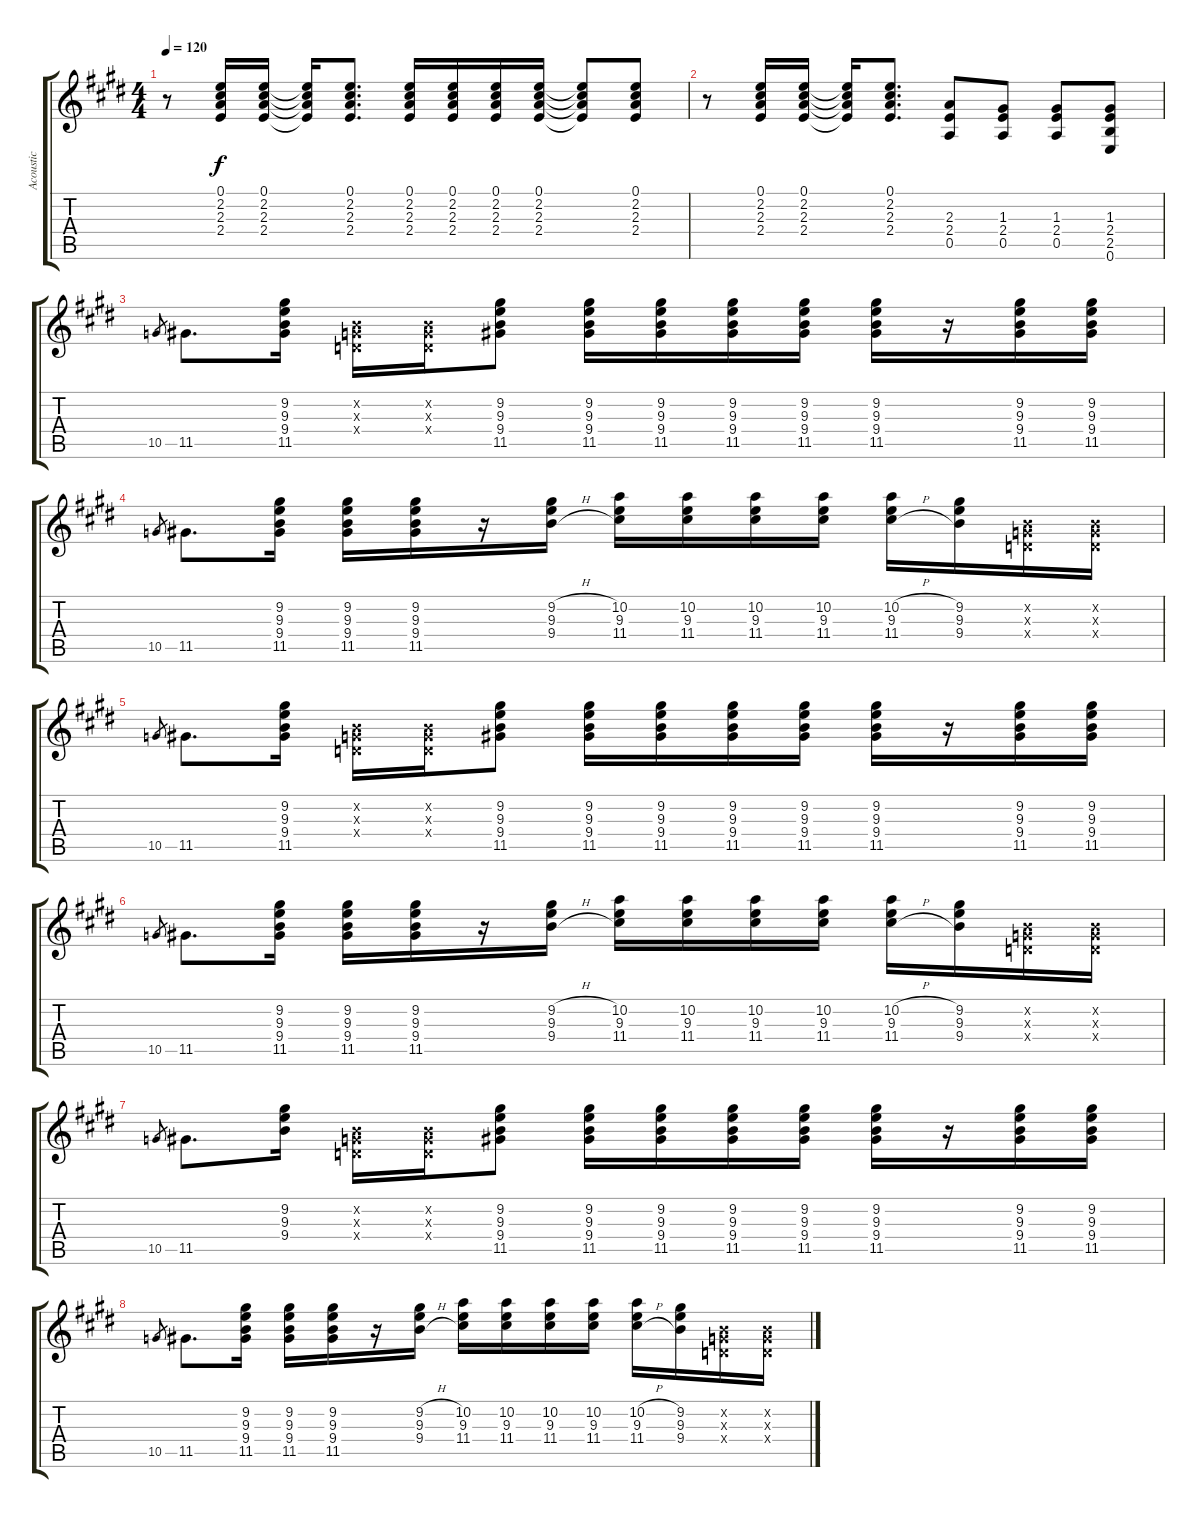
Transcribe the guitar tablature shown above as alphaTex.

\track ("Acoustic" "Acoustic") {instrument acousticguitarsteel}
\staff {score tabs}
\tuning (E4 B3 G3 D3 A2 E2) {hide}
\ts (4 4)
\tempo 120
\clef g2
\ks e
r.8{dy f} (0.1 2.2 2.3 2.4).16 (0.1 2.2 2.3 2.4).16 (0.1{t} 2.2{t} 2.3{t} 2.4{t}).16 (0.1 2.2 2.3 2.4).8{d} (0.1 2.2 2.3 2.4).16 (0.1 2.2 2.3 2.4).16 (0.1 2.2 2.3 2.4).16 (0.1 2.2 2.3 2.4).16 (0.1{t} 2.2{t} 2.3{t} 2.4{t}).8 (0.1 2.2 2.3 2.4).8 |
r.8 (0.1 2.2 2.3 2.4).16 (0.1 2.2 2.3 2.4).16 (0.1{t} 2.2{t} 2.3{t} 2.4{t}).16 (0.1 2.2 2.3 2.4).8{d} (2.3 2.4 0.5).8 (1.3 2.4 0.5).8 (1.3 2.4 0.5).8 (1.3 2.4 2.5 0.6).8 |
10.5.8{gr} 11.5.8{d} (9.2 9.3 9.4 11.5).16 (0.2{x} 0.3{x} 0.4{x}).16 (0.2{x} 0.3{x} 0.4{x}).16 (9.2 9.3 9.4 11.5).8 (9.2 9.3 9.4 11.5).16 (9.2 9.3 9.4 11.5).16 (9.2 9.3 9.4 11.5).16 (9.2 9.3 9.4 11.5).16 (9.2 9.3 9.4 11.5).16 r.16 (9.2 9.3 9.4 11.5).16 (9.2 9.3 9.4 11.5).16 |
10.5.8{gr} 11.5.8{d} (9.2 9.3 9.4 11.5).16 (9.2 9.3 9.4 11.5).16 (9.2 9.3 9.4 11.5).16 r.16 (9.2{h} 9.3{h} 9.4{h}).16 (10.2 9.3 11.4).16 (10.2 9.3 11.4).16 (10.2 9.3 11.4).16 (10.2 9.3 11.4).16 (10.2{h} 9.3{h} 11.4{h}).16 (9.2 9.3 9.4).16 (0.2{x} 0.3{x} 0.4{x}).16 (0.2{x} 0.3{x} 0.4{x}).16 |
10.5.8{gr} 11.5.8{d} (9.2 9.3 9.4 11.5).16 (0.2{x} 0.3{x} 0.4{x}).16 (0.2{x} 0.3{x} 0.4{x}).16 (9.2 9.3 9.4 11.5).8 (9.2 9.3 9.4 11.5).16 (9.2 9.3 9.4 11.5).16 (9.2 9.3 9.4 11.5).16 (9.2 9.3 9.4 11.5).16 (9.2 9.3 9.4 11.5).16 r.16 (9.2 9.3 9.4 11.5).16 (9.2 9.3 9.4 11.5).16 |
10.5.8{gr} 11.5.8{d} (9.2 9.3 9.4 11.5).16 (9.2 9.3 9.4 11.5).16 (9.2 9.3 9.4 11.5).16 r.16 (9.2{h} 9.3{h} 9.4{h}).16 (10.2 9.3 11.4).16 (10.2 9.3 11.4).16 (10.2 9.3 11.4).16 (10.2 9.3 11.4).16 (10.2{h} 9.3{h} 11.4{h}).16 (9.2 9.3 9.4).16 (0.2{x} 0.3{x} 0.4{x}).16 (0.2{x} 0.3{x} 0.4{x}).16 |
10.5.8{gr} 11.5.8{d} (9.2 9.3 9.4).16 (0.2{x} 0.3{x} 0.4{x}).16 (0.2{x} 0.3{x} 0.4{x}).16 (9.2 9.3 9.4 11.5).8 (9.2 9.3 9.4 11.5).16 (9.2 9.3 9.4 11.5).16 (9.2 9.3 9.4 11.5).16 (9.2 9.3 9.4 11.5).16 (9.2 9.3 9.4 11.5).16 r.16 (9.2 9.3 9.4 11.5).16 (9.2 9.3 9.4 11.5).16 |
10.5.8{gr} 11.5.8{d} (9.2 9.3 9.4 11.5).16 (9.2 9.3 9.4 11.5).16 (9.2 9.3 9.4 11.5).16 r.16 (9.2{h} 9.3{h} 9.4{h}).16 (10.2 9.3 11.4).16 (10.2 9.3 11.4).16 (10.2 9.3 11.4).16 (10.2 9.3 11.4).16 (10.2{h} 9.3{h} 11.4{h}).16 (9.2 9.3 9.4).16 (0.2{x} 0.3{x} 0.4{x}).16 (0.2{x} 0.3{x} 0.4{x}).16
